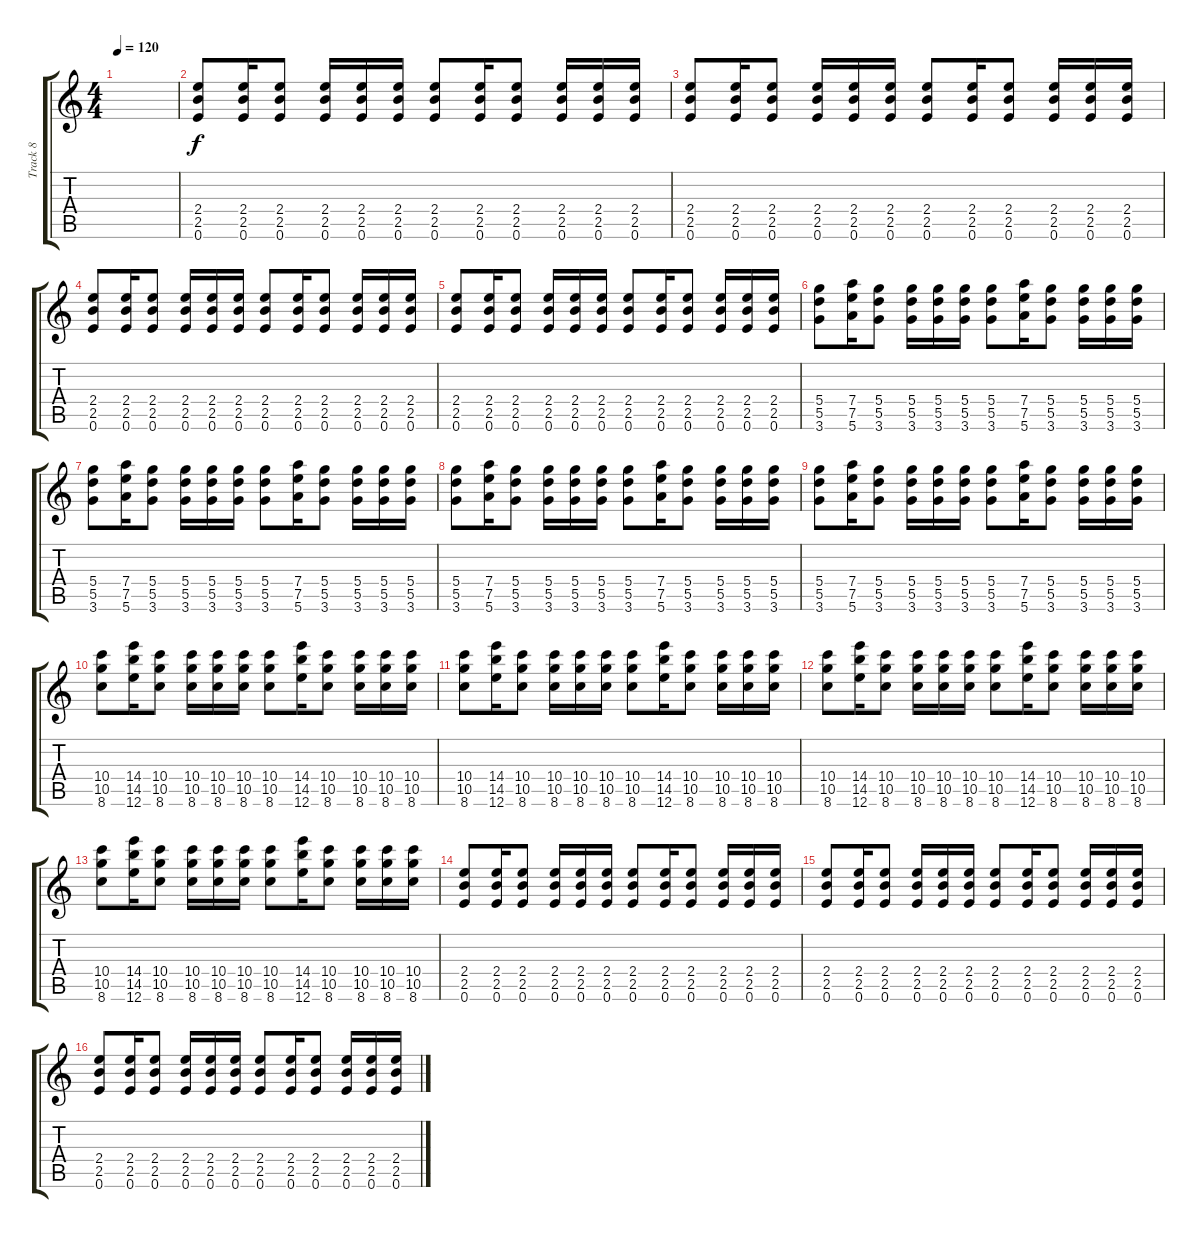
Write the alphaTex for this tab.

\track ("Track 8" "Track 8") {instrument acousticguitarsteel}
\staff {score tabs}
\tuning (E5 B4 G4 D4 A3 E3) {hide}
\ts (4 4)
\tempo 120
\clef g2
\ks c
|
(2.4 2.5 0.6).8{balance 8} (2.4 2.5 0.6).16 (2.4 2.5 0.6).8 (2.4 2.5 0.6).16 (2.4 2.5 0.6).16 (2.4 2.5 0.6).16 (2.4 2.5 0.6).8 (2.4 2.5 0.6).16 (2.4 2.5 0.6).8 (2.4 2.5 0.6).16 (2.4 2.5 0.6).16 (2.4 2.5 0.6).16 |
(2.4 2.5 0.6).8 (2.4 2.5 0.6).16 (2.4 2.5 0.6).8 (2.4 2.5 0.6).16 (2.4 2.5 0.6).16 (2.4 2.5 0.6).16 (2.4 2.5 0.6).8 (2.4 2.5 0.6).16 (2.4 2.5 0.6).8 (2.4 2.5 0.6).16 (2.4 2.5 0.6).16 (2.4 2.5 0.6).16 |
(2.4 2.5 0.6).8 (2.4 2.5 0.6).16 (2.4 2.5 0.6).8 (2.4 2.5 0.6).16 (2.4 2.5 0.6).16 (2.4 2.5 0.6).16 (2.4 2.5 0.6).8 (2.4 2.5 0.6).16 (2.4 2.5 0.6).8 (2.4 2.5 0.6).16 (2.4 2.5 0.6).16 (2.4 2.5 0.6).16 |
(2.4 2.5 0.6).8 (2.4 2.5 0.6).16 (2.4 2.5 0.6).8 (2.4 2.5 0.6).16 (2.4 2.5 0.6).16 (2.4 2.5 0.6).16 (2.4 2.5 0.6).8 (2.4 2.5 0.6).16 (2.4 2.5 0.6).8 (2.4 2.5 0.6).16 (2.4 2.5 0.6).16 (2.4 2.5 0.6).16 |
(5.4 5.5 3.6).8 (7.4 7.5 5.6).16 (5.4 5.5 3.6).8 (5.4 5.5 3.6).16 (5.4 5.5 3.6).16 (5.4 5.5 3.6).16 (5.4 5.5 3.6).8 (7.4 7.5 5.6).16 (5.4 5.5 3.6).8 (5.4 5.5 3.6).16 (5.4 5.5 3.6).16 (5.4 5.5 3.6).16 |
(5.4 5.5 3.6).8 (7.4 7.5 5.6).16 (5.4 5.5 3.6).8 (5.4 5.5 3.6).16 (5.4 5.5 3.6).16 (5.4 5.5 3.6).16 (5.4 5.5 3.6).8 (7.4 7.5 5.6).16 (5.4 5.5 3.6).8 (5.4 5.5 3.6).16 (5.4 5.5 3.6).16 (5.4 5.5 3.6).16 |
(5.4 5.5 3.6).8 (7.4 7.5 5.6).16 (5.4 5.5 3.6).8 (5.4 5.5 3.6).16 (5.4 5.5 3.6).16 (5.4 5.5 3.6).16 (5.4 5.5 3.6).8 (7.4 7.5 5.6).16 (5.4 5.5 3.6).8 (5.4 5.5 3.6).16 (5.4 5.5 3.6).16 (5.4 5.5 3.6).16 |
(5.4 5.5 3.6).8 (7.4 7.5 5.6).16 (5.4 5.5 3.6).8 (5.4 5.5 3.6).16 (5.4 5.5 3.6).16 (5.4 5.5 3.6).16 (5.4 5.5 3.6).8 (7.4 7.5 5.6).16 (5.4 5.5 3.6).8 (5.4 5.5 3.6).16 (5.4 5.5 3.6).16 (5.4 5.5 3.6).16 |
(10.4 10.5 8.6).8 (14.4 14.5 12.6).16 (10.4 10.5 8.6).8 (10.4 10.5 8.6).16 (10.4 10.5 8.6).16 (10.4 10.5 8.6).16 (10.4 10.5 8.6).8 (14.4 14.5 12.6).16 (10.4 10.5 8.6).8 (10.4 10.5 8.6).16 (10.4 10.5 8.6).16 (10.4 10.5 8.6).16 |
(10.4 10.5 8.6).8 (14.4 14.5 12.6).16 (10.4 10.5 8.6).8 (10.4 10.5 8.6).16 (10.4 10.5 8.6).16 (10.4 10.5 8.6).16 (10.4 10.5 8.6).8 (14.4 14.5 12.6).16 (10.4 10.5 8.6).8 (10.4 10.5 8.6).16 (10.4 10.5 8.6).16 (10.4 10.5 8.6).16 |
(10.4 10.5 8.6).8 (14.4 14.5 12.6).16 (10.4 10.5 8.6).8 (10.4 10.5 8.6).16 (10.4 10.5 8.6).16 (10.4 10.5 8.6).16 (10.4 10.5 8.6).8 (14.4 14.5 12.6).16 (10.4 10.5 8.6).8 (10.4 10.5 8.6).16 (10.4 10.5 8.6).16 (10.4 10.5 8.6).16 |
(10.4 10.5 8.6).8 (14.4 14.5 12.6).16 (10.4 10.5 8.6).8 (10.4 10.5 8.6).16 (10.4 10.5 8.6).16 (10.4 10.5 8.6).16 (10.4 10.5 8.6).8 (14.4 14.5 12.6).16 (10.4 10.5 8.6).8 (10.4 10.5 8.6).16 (10.4 10.5 8.6).16 (10.4 10.5 8.6).16 |
(2.4 2.5 0.6).8{volume 12 balance 8} (2.4 2.5 0.6).16 (2.4 2.5 0.6).8 (2.4 2.5 0.6).16 (2.4 2.5 0.6).16 (2.4 2.5 0.6).16 (2.4 2.5 0.6).8 (2.4 2.5 0.6).16 (2.4 2.5 0.6).8 (2.4 2.5 0.6).16 (2.4 2.5 0.6).16 (2.4 2.5 0.6).16 |
(2.4 2.5 0.6).8 (2.4 2.5 0.6).16 (2.4 2.5 0.6).8 (2.4 2.5 0.6).16 (2.4 2.5 0.6).16 (2.4 2.5 0.6).16 (2.4 2.5 0.6).8 (2.4 2.5 0.6).16 (2.4 2.5 0.6).8 (2.4 2.5 0.6).16 (2.4 2.5 0.6).16 (2.4 2.5 0.6).16 |
(2.4 2.5 0.6).8 (2.4 2.5 0.6).16 (2.4 2.5 0.6).8 (2.4 2.5 0.6).16 (2.4 2.5 0.6).16 (2.4 2.5 0.6).16 (2.4 2.5 0.6).8 (2.4 2.5 0.6).16 (2.4 2.5 0.6).8 (2.4 2.5 0.6).16 (2.4 2.5 0.6).16 (2.4 2.5 0.6).16
